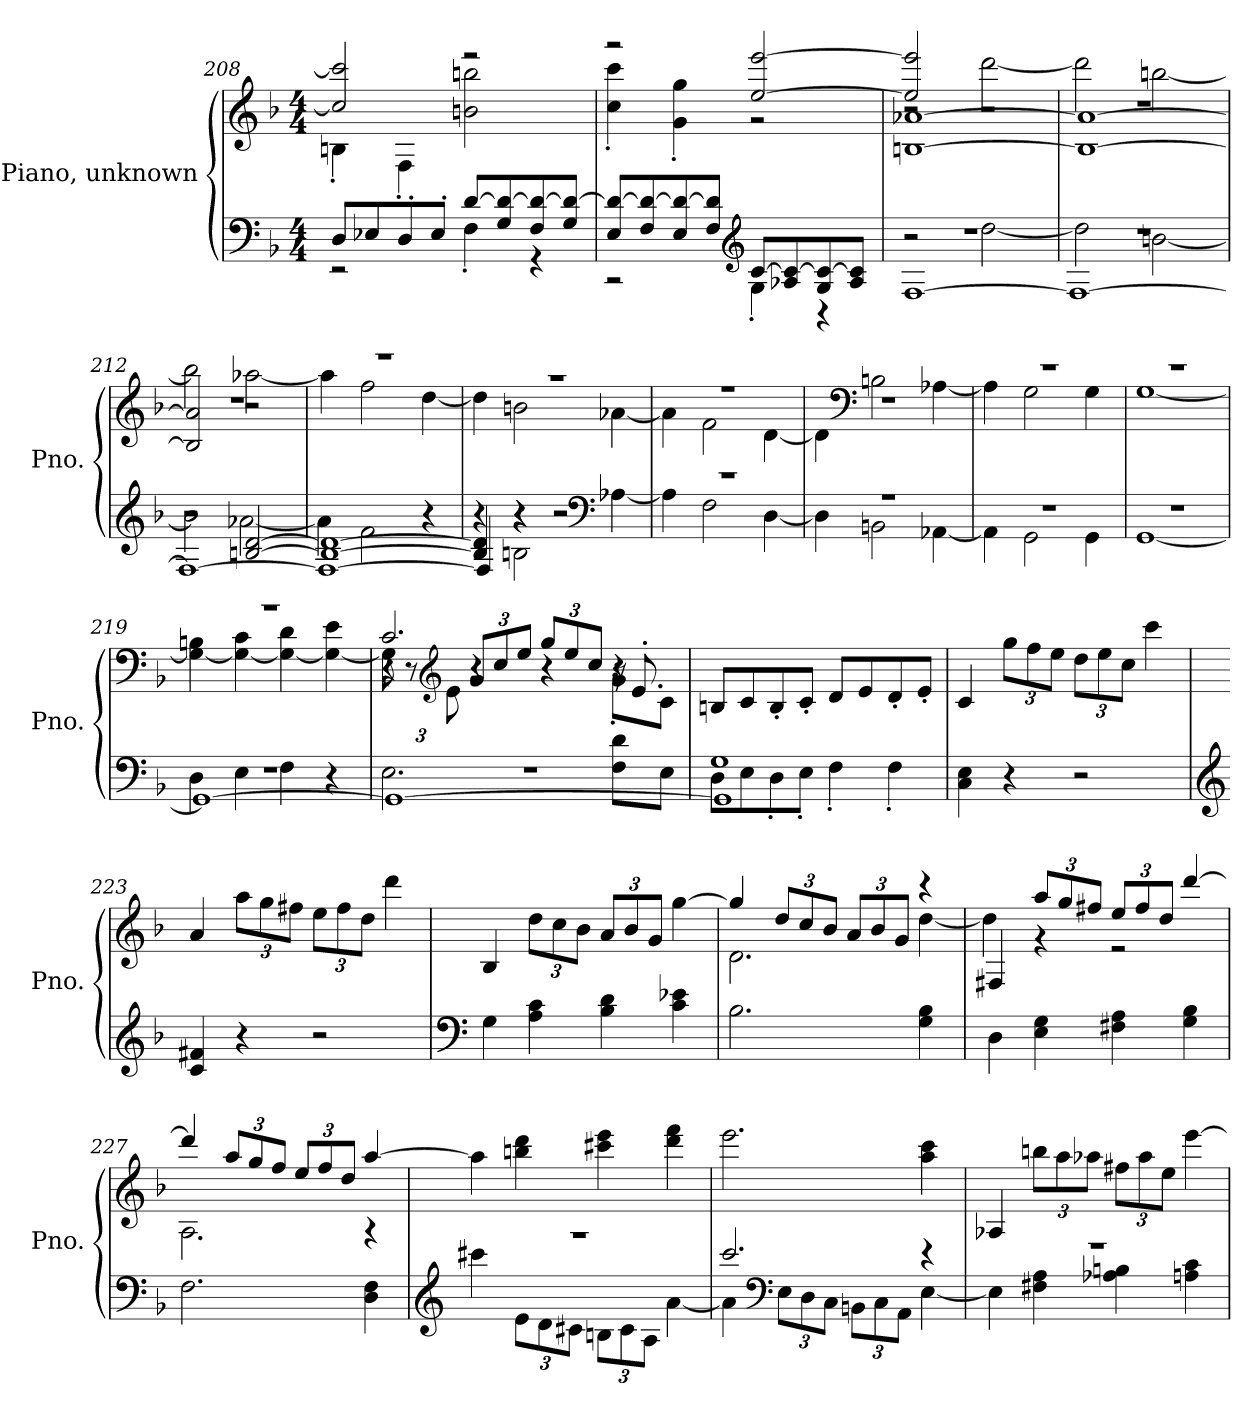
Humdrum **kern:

**kern	**kern
*part1	*part1
*staff2	*staff1
*I"Piano, unknown	*
*I'Pno.	*
*clefF4	*clefG2
*k[b-]	*k[b-]
*M4/4	*M4/4
=208	=208
*^	*^
8D/L	2r	2cc/] 2ccc/]	4Bn'\
8E-X/	.	.	.
8D'/	.	.	4F'\
8E-'/J	.	.	.
[8d/L	4F'\	2r	2bn\ 2bbn\
8G/ 8d/_	.	.	.
8F/ 8d/_	4r	.	.
8G/ 8d/_J	.	.	.
=209	=209	=209	=209
8E/ 8d/_L	2r	2r	4cc\' 4ccc\'
8F/ 8d/_	.	.	.
8E/ 8d/_	.	.	4g\' 4gg\'
8F/ 8d/]J	.	.	.
*clefG2	*	*	*
[8c/L	4G'\	[2ee/ [2eee/	2r
8A-X/ 8c/_	.	.	.
8G/ 8c/_	4r	.	.
8A-/ 8c/]J	.	.	.
=210	=210	=210	=210
*	*^	*	*^
1r	2r	[1F	2ee/] 2eee/]	2r	[1Bn [1a-X
.	[2dd\	.	2r	[2ddd\	.
!!LO:PB:g=z	!!	!!
=211	=211	=211	=211	=211	=211
1r	2dd\]	1F_	1r	2ddd\]	1B_ 1a-_
.	[2bn\	.	.	[2bbn\	.
=212	=212	=212	=212	=212	=212
2r	2b\]	1F_	1r	2bb\]	2B/] 2a-/]
[2Bn/ [2d/	[2a-X\	.	.	[2aa-X\	2r
*	*	*	*	*v	*v
=213	=213	=213	=213	=213
1B_ 1d_	4a-\]	1F_	1r	4aa-\]
.	2f\	.	.	2ff\
.	4r	.	.	[4dd\
=214	=214	=214	=214	=214
4B/] 4d/]	4r	4F/]	1r	4dd\]
4r	2Bn\	4r	.	2bn\
2r	.	2r	.	.
*clefF4	*	*	*	*
.	[4A-X\	.	.	[4a-X\
*	*v	*v	*	*
=215	=215	=215	=215
1r	4A-\]	1r	4a-\]
.	2F\	.	2f\
.	[4D\	.	[4d\
=216	=216	=216	=216
1r	4D\]	1r	4d\]
*	*	*clefF4	*
.	2BBn\	.	2Bn\
.	[4AA-X\	.	[4A-X\
=217	=217	=217	=217
1r	4AA-\]	1r	4A-\]
.	2GG\	.	2G\
.	4GG\	.	4G\
=218	=218	=218	=218
1r	[1GG	1r	[1G
!!LO:LB:g=z	!!
=219	=219	=219	=219
*	*^	*	*
1r	4D\	1GG_	1r	4G\_ 4Bn\
.	4E\	.	.	4G\_ 4c\
.	4F\	.	.	4G\_ 4d\
.	4r	.	.	4G\_ 4e\
=220	=220	=220	=220	=220
*	*	*	*	*^
1r	2.E\	1GG_	4r	12G\]	2.c/
.	.	.	.	12r	.
*	*	*	*clefG2	*	*
.	.	.	.	12e\	.
*	*	*	*Xbrackettup	*	*
.	.	.	12g/L	4r	.
.	.	.	12cc/	.	.
.	.	.	12ee/J	.	.
.	.	.	12gg/L	4r	.
.	.	.	12ee/	.	.
.	.	.	12cc/J	.	.
.	8F\ 8d\L	.	16r	8g'\L	4r
.	.	.	8.e'/	.	.
.	8E\J	.	.	8c\J	.
*	*	*	*v	*v	*v
=221	=221	=221	=221
1G	8D\L	1GG]	8Bn/L
.	8E\	.	8c/
.	8D'\	.	8B'/
.	8E'\J	.	8c'/J
.	4F'\	.	8d/L
.	.	.	8e/
.	4F'\	.	8d'/
.	.	.	8e'/J
*v	*v	*v	*
=222	=222
4C\ 4E\	4c/
4r	12gg\L
.	12ff\
.	12ee\J
2r	12dd\L
.	12ee\
.	12cc\J
.	4ccc\
!!LO:LB:g=z
=223	=223
*clefG2	*
4c/ 4f#X/	4a/
4r	12aa\L
.	12gg\
.	12ff#X\J
2r	12ee\L
.	12ff#\
.	12dd\J
.	4ddd\
=224	=224
*clefF4	*
4G\	4B-/
4A\ 4c\	12dd\L
.	12cc\
.	12b-\J
4B-\ 4d\	12a/L
.	12b-/
.	12g/J
4c\ 4e-X\	[4gg\
=225	=225
*	*^
2.B-\	4gg/]	2.d\
.	12dd/L	.
.	12cc/	.
.	12b-/J	.
.	12a/L	.
.	12b-/	.
.	12g/J	.
4G\ 4B-\	4r	[4dd\
=226	=226	=226
4D\	4F#X/	4dd\]
4E\ 4G\	12aa/L	4r
.	12gg/	.
.	12ff#X/J	.
4F#X\ 4A\	12ee/L	2r
.	12ff#/	.
.	12dd/J	.
4G\ 4B-\	[4ddd/	.
!!LO:LB:g=z	!!
=227	=227	=227
2.F\	4ddd/]	2.A\
.	12aa/L	.
.	12gg/	.
.	12ff/J	.
.	12ee/L	.
.	12ff/	.
.	12dd/J	.
4D\ 4F\	[4aa/	4r
*	*v	*v
=228	=228
*clefG2	*
*^	*
1r	4ccc#X\	4aa\]
*	*Xbrackettup	*
.	12e\L	4bbn\ 4ddd\
.	12d\	.
.	12c#X\J	.
.	12Bn\L	4ccc#X\ 4eee\
.	12c#\	.
.	12A\J	.
.	[4a\	4ddd\ 4fff\
=229	=229	=229
2.ccc/	4a\]	2.eee\
*clefF4	*	*
.	12E\L	.
.	12D\	.
.	12C\J	.
.	12BBn\L	.
.	12C\	.
.	12AA\J	.
4r	[4E\	4aa\ 4ccc\
!!LO:LB:g=z
=230	=230	=230
1r	4E\]	4A-X/
.	4F#X\ 4A\	12bbn\L
.	.	12aa\
.	.	12aa-X\J
.	4A-X\ 4Bn\	12ff#X\L
.	.	12aa-\
.	.	12ee\J
.	4An\ 4c\	[4eee\
*v	*v	*
=	=
*-	*-
